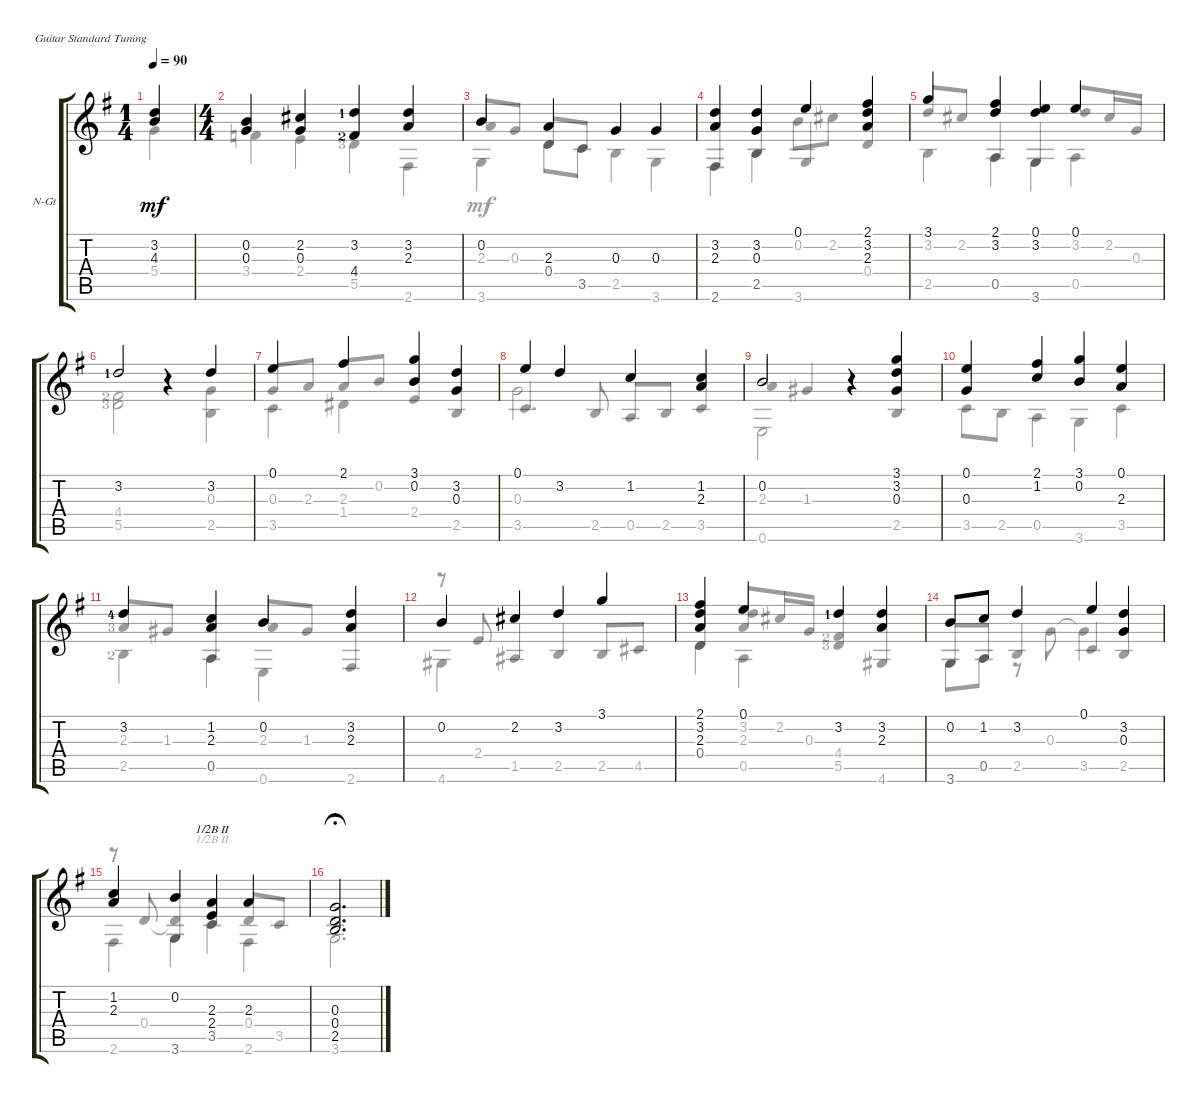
\defaultSystemsLayout 4
\bracketExtendMode groupsimilarinstruments
\firstSystemTrackNameOrientation horizontal
\otherSystemsTrackNameOrientation horizontal
\track ("Nylon Guitar" "N-Gt") {instrument acousticguitarsteel}
\staff {score tabs}
\tuning (E4 B3 G3 D3 A2 E2)
\voice
\ts (1 4)
\tempo 90
\clef g2
\ks g
(3.2 4.3).4{dy mf instrument acousticguitarsteel} |
\ts (4 4)
(0.2 0.3).4 (2.2 0.3).4 (3.2{lf 2} 4.4{lf 3}).4 (3.2 2.3).4 |
0.2.4 2.3.4 0.3.4 0.3.4 |
(3.2 2.3).4 (3.2 0.3).4 0.1.4 (2.1 3.2 2.3).4 |
3.1.4 (2.1 3.2).4 (3.2 0.1).4 0.1.4 |
3.2{lf 2}.2 r.4 3.2.4 |
0.1.4 2.1.4 (3.1 0.2).4 (3.2 0.3).4 |
0.1.4 3.2.4 1.2.4 (1.2 2.3).4 |
0.2.2 r.4 (3.1 3.2 0.3).4 |
(0.1 0.3).4 (2.1 1.2).4 (0.2 3.1).4 (0.1 2.3).4 |
3.2{lf 5}.4 (1.2 2.3).4 0.2.4 (3.2 2.3).4 |
0.2.4 2.2.4 3.2.4 3.1.4 |
(2.1 3.2 2.3).4 0.1.4 3.2{lf 2}.4 (3.2 2.3).4 |
0.2.8 1.2.8 3.2.4 0.1.4 (3.2 0.3).4 |
(2.3 1.2).4 0.2.4 (2.3 2.4).4{barre (2 half)} 2.3.4 |
(0.3 0.4 2.5).2{d fermata (medium 0.4)}
\voice
\clef g2
\ottava regular
\simile none
\ks g
5.4.4{dy mf} |
3.4.4 2.4.4 5.5{lf 4}.4 2.6.4 |
2.3.8{beam invert} 0.3.8 0.4.8{beam invert} 3.5.8 |
2.6.4{beam invert} 2.5.4{beam invert} 3.6.4{beam invert} 0.4.4{beam invert} |
3.2.8{beam invert} 2.2.8 0.5.4{beam invert} 3.6.4{beam invert} 3.2.8{beam invert} 2.2.16 0.3.16 |
(4.4{lf 3} 5.5{lf 4}).2 r.4 (2.5 0.3).4 |
0.3.8{beam invert} 2.3.8 2.3.8{beam invert} 0.2.8 2.4.4{beam invert} 2.5.4{beam invert} |
3.5.4{d beam invert} 2.5.8{beam invert} 0.5.8{beam invert} 2.5.8 3.5.4{beam invert} |
2.3.4{beam invert} 1.3.4{beam invert} r.4{beam invert} 2.5.4{beam invert} |
3.5.8 2.5.8 0.5.4 3.6.4 3.5.4 |
2.3{lf 4}.8{beam invert} 1.3.8 0.5.4{beam invert} 2.3.8{beam invert} 1.3.8 2.6.4{beam invert} |
r.8{beam invert} 2.4.8{beam invert} 1.5.4{beam invert} 2.5.4{beam invert} 2.5.8{beam invert} 4.5.8 |
0.4.4{beam invert} (3.2 2.3).8{beam invert} 2.2.16 0.3.16 (4.4{lf 3} 5.5{lf 4}).4{beam invert} 4.6.4{beam invert} |
3.6.8{beam invert} 0.5.8 2.5.4{beam invert} 3.5.4{beam invert} 2.5.4{beam invert} |
r.8{beam invert} 0.4.8{beam invert} (0.4{t} 3.6).4{beam invert} 3.5.4{barre (2 half) beam invert} 0.4.8{beam invert} 3.5.8 |
3.6.2{d fermata (medium 0.4)}
\voice
\clef g2
\ottava regular
\simile none
\ks g
|
|
3.6.4 0.4.8 3.5.8 2.5.4 3.6.4 |
2.6.4 2.5.4 0.2.8 2.2.8 |
2.5.4 0.5.4 3.6.4 0.5.4 |
|
3.5.4 1.4.4 |
0.3.2 |
0.6.2 |
|
2.5{lf 3}.4 0.5.4 0.6.4 |
4.6.4 |
0.4.4 0.5.4 |
3.6.8 0.5.8 r.8 0.3.8 0.3{t}.4 |
2.6.4 3.6.4 3.5.4{barre (2 half)} 2.6.4 |
